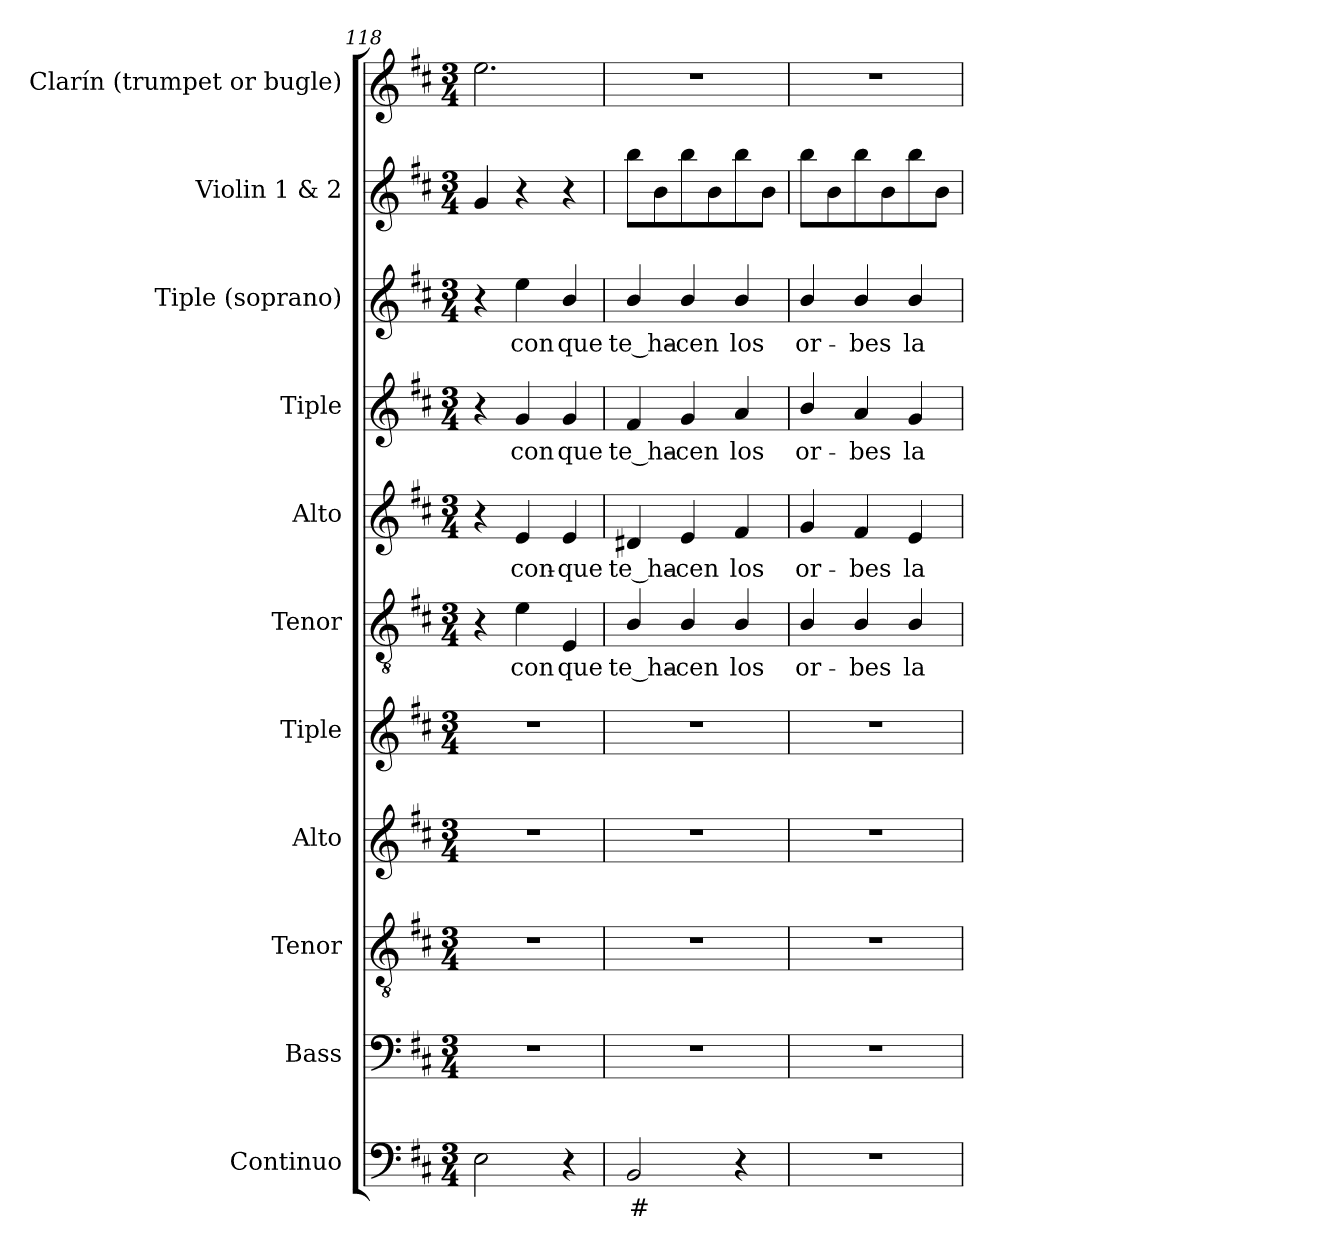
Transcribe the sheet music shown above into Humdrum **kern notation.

**kern	**text	**kern	**kern	**kern	**kern	**kern	**text	**kern	**text	**kern	**text	**kern	**text	**kern	**kern
*part11	*part11	*part10	*part9	*part8	*part7	*part6	*part6	*part5	*part5	*part4	*part4	*part3	*part3	*part2	*part1
*staff11	*staff11	*staff10	*staff9	*staff8	*staff7	*staff6	*staff6	*staff5	*staff5	*staff4	*staff4	*staff3	*staff3	*staff2	*staff1
*I"Continuo	*	*I"Bass	*I"Tenor	*I"Alto	*I"Tiple	*I"Tenor	*	*I"Alto	*	*I"Tiple	*	*I"Tiple (soprano)	*	*I"Violin 1  & 2	*I"Clarín (trumpet or bugle)
*I'Cont.	*	*I'B.	*I'T.	*I'A.	*	*I'T.	*	*I'A.	*	*	*	*I'S.	*	*	*I'Tr.
*clefF4	*	*clefF4	*clefGv2	*clefG2	*clefG2	*clefGv2	*	*clefG2	*	*clefG2	*	*clefG2	*	*clefG2	*clefG2
*	*	*	*ITrd7c12	*	*	*ITrd7c12	*	*	*	*	*	*	*	*	*
*k[f#c#]	*	*k[f#c#]	*k[f#c#]	*k[f#c#]	*k[f#c#]	*k[f#c#]	*	*k[f#c#]	*	*k[f#c#]	*	*k[f#c#]	*	*k[f#c#]	*k[f#c#]
*D:	*	*D:	*D:	*D:	*D:	*D:	*	*D:	*	*D:	*	*D:	*	*D:	*D:
*M3/4	*	*M3/4	*M3/4	*M3/4	*M3/4	*M3/4	*	*M3/4	*	*M3/4	*	*M3/4	*	*M3/4	*M3/4
=118	=118	=118	=118	=118	=118	=118	=118	=118	=118	=118	=118	=118	=118	=118	=118
!	!	!LO:N:vis=1	!LO:N:vis=1	!LO:N:vis=1	!LO:N:vis=1	!	!	!	!	!	!	!	!	!	!
2Ei\	.	2.r	2.r	2.r	2.r	4r	.	4r	.	4r	.	4r	.	4gi/	2.eei\
!	!	!	!	!	!	!	!LO:LY:b:color=#000000	!	!	!	!	!	!	!	!
!	!	!	!	!	!	!	!	!	!LO:LY:b:color=#000000	!	!	!	!	!	!
!	!	!	!	!	!	!	!	!	!	!	!LO:LY:b:color=#000000	!	!	!	!
!	!	!	!	!	!	!	!	!	!	!	!	!	!LO:LY:b:color=#000000	!	!
.	.	.	.	.	.	4Ei\	con	4ei/	con-	4gi/	con	4eei\	con	4r	.
!	!	!	!	!	!	!	!LO:LY:b:color=#000000	!	!	!	!	!	!	!	!
!	!	!	!	!	!	!	!	!	!LO:LY:b:color=#000000	!	!	!	!	!	!
!	!	!	!	!	!	!	!	!	!	!	!LO:LY:b:color=#000000	!	!	!	!
!	!	!	!	!	!	!	!	!	!	!	!	!	!LO:LY:b:color=#000000	!	!
4r	.	.	.	.	.	4EEi/	que	4ei/	-que	4gi/	que	4bi/	que	4r	.
=119	=119	=119	=119	=119	=119	=119	=119	=119	=119	=119	=119	=119	=119	=119	=119
!	!LO:LY:b:color=#000000	!LO:N:vis=1	!LO:N:vis=1	!LO:N:vis=1	!LO:N:vis=1	!	!	!	!	!	!	!	!	!	!
!	!	!	!	!	!	!	!LO:LY:b:color=#000000	!	!	!	!	!	!	!	!
!	!	!	!	!	!	!	!	!	!LO:LY:b:color=#000000	!	!	!	!	!	!
!	!	!	!	!	!	!	!	!	!	!	!LO:LY:b:color=#000000	!	!	!	!
!	!	!	!	!	!	!	!	!	!	!	!	!	!LO:LY:b:color=#000000	!	!LO:N:vis=1
2BBi/	#	2.r	2.r	2.r	2.r	4BBi/	te_ha-	4d#Xi/	te_ha-	4f#i/	te_ha-	4bi/	te_ha-	8bbi\L	2.r
.	.	.	.	.	.	.	.	.	.	.	.	.	.	8bi\	.
!	!	!	!	!	!	!	!LO:LY:b:color=#000000	!	!	!	!	!	!	!	!
!	!	!	!	!	!	!	!	!	!LO:LY:b:color=#000000	!	!	!	!	!	!
!	!	!	!	!	!	!	!	!	!	!	!LO:LY:b:color=#000000	!	!	!	!
!	!	!	!	!	!	!	!	!	!	!	!	!	!LO:LY:b:color=#000000	!	!
.	.	.	.	.	.	4BBi/	-cen	4ei/	-cen	4gi/	-cen	4bi/	-cen	8bbi\	.
.	.	.	.	.	.	.	.	.	.	.	.	.	.	8bi\	.
!	!	!	!	!	!	!	!LO:LY:b:color=#000000	!	!	!	!	!	!	!	!
!	!	!	!	!	!	!	!	!	!LO:LY:b:color=#000000	!	!	!	!	!	!
!	!	!	!	!	!	!	!	!	!	!	!LO:LY:b:color=#000000	!	!	!	!
!	!	!	!	!	!	!	!	!	!	!	!	!	!LO:LY:b:color=#000000	!	!
4r	.	.	.	.	.	4BBi/	los	4f#i/	los	4ai/	los	4bi/	los	8bbi\	.
.	.	.	.	.	.	.	.	.	.	.	.	.	.	8bi\J	.
=120	=120	=120	=120	=120	=120	=120	=120	=120	=120	=120	=120	=120	=120	=120	=120
!LO:N:vis=1	!	!LO:N:vis=1	!LO:N:vis=1	!LO:N:vis=1	!LO:N:vis=1	!	!	!	!	!	!	!	!	!	!
!	!	!	!	!	!	!	!LO:LY:b:color=#000000	!	!	!	!	!	!	!	!
!	!	!	!	!	!	!	!	!	!LO:LY:b:color=#000000	!	!	!	!	!	!
!	!	!	!	!	!	!	!	!	!	!	!LO:LY:b:color=#000000	!	!	!	!
!	!	!	!	!	!	!	!	!	!	!	!	!	!LO:LY:b:color=#000000	!	!LO:N:vis=1
2.r	.	2.r	2.r	2.r	2.r	4BBi/	or-	4gi/	or-	4bi/	or-	4bi/	or-	8bbi\L	2.r
.	.	.	.	.	.	.	.	.	.	.	.	.	.	8bi\	.
!	!	!	!	!	!	!	!LO:LY:b:color=#000000	!	!	!	!	!	!	!	!
!	!	!	!	!	!	!	!	!	!LO:LY:b:color=#000000	!	!	!	!	!	!
!	!	!	!	!	!	!	!	!	!	!	!LO:LY:b:color=#000000	!	!	!	!
!	!	!	!	!	!	!	!	!	!	!	!	!	!LO:LY:b:color=#000000	!	!
.	.	.	.	.	.	4BBi/	-bes	4f#i/	-bes	4ai/	-bes	4bi/	-bes	8bbi\	.
.	.	.	.	.	.	.	.	.	.	.	.	.	.	8bi\	.
!	!	!	!	!	!	!	!LO:LY:b:color=#000000	!	!	!	!	!	!	!	!
!	!	!	!	!	!	!	!	!	!LO:LY:b:color=#000000	!	!	!	!	!	!
!	!	!	!	!	!	!	!	!	!	!	!LO:LY:b:color=#000000	!	!	!	!
!	!	!	!	!	!	!	!	!	!	!	!	!	!LO:LY:b:color=#000000	!	!
.	.	.	.	.	.	4BBi/	la	4ei/	la	4gi/	la	4bi/	la	8bbi\	.
.	.	.	.	.	.	.	.	.	.	.	.	.	.	8bi\J	.
=	=	=	=	=	=	=	=	=	=	=	=	=	=	=	=
*-	*-	*-	*-	*-	*-	*-	*-	*-	*-	*-	*-	*-	*-	*-	*-
